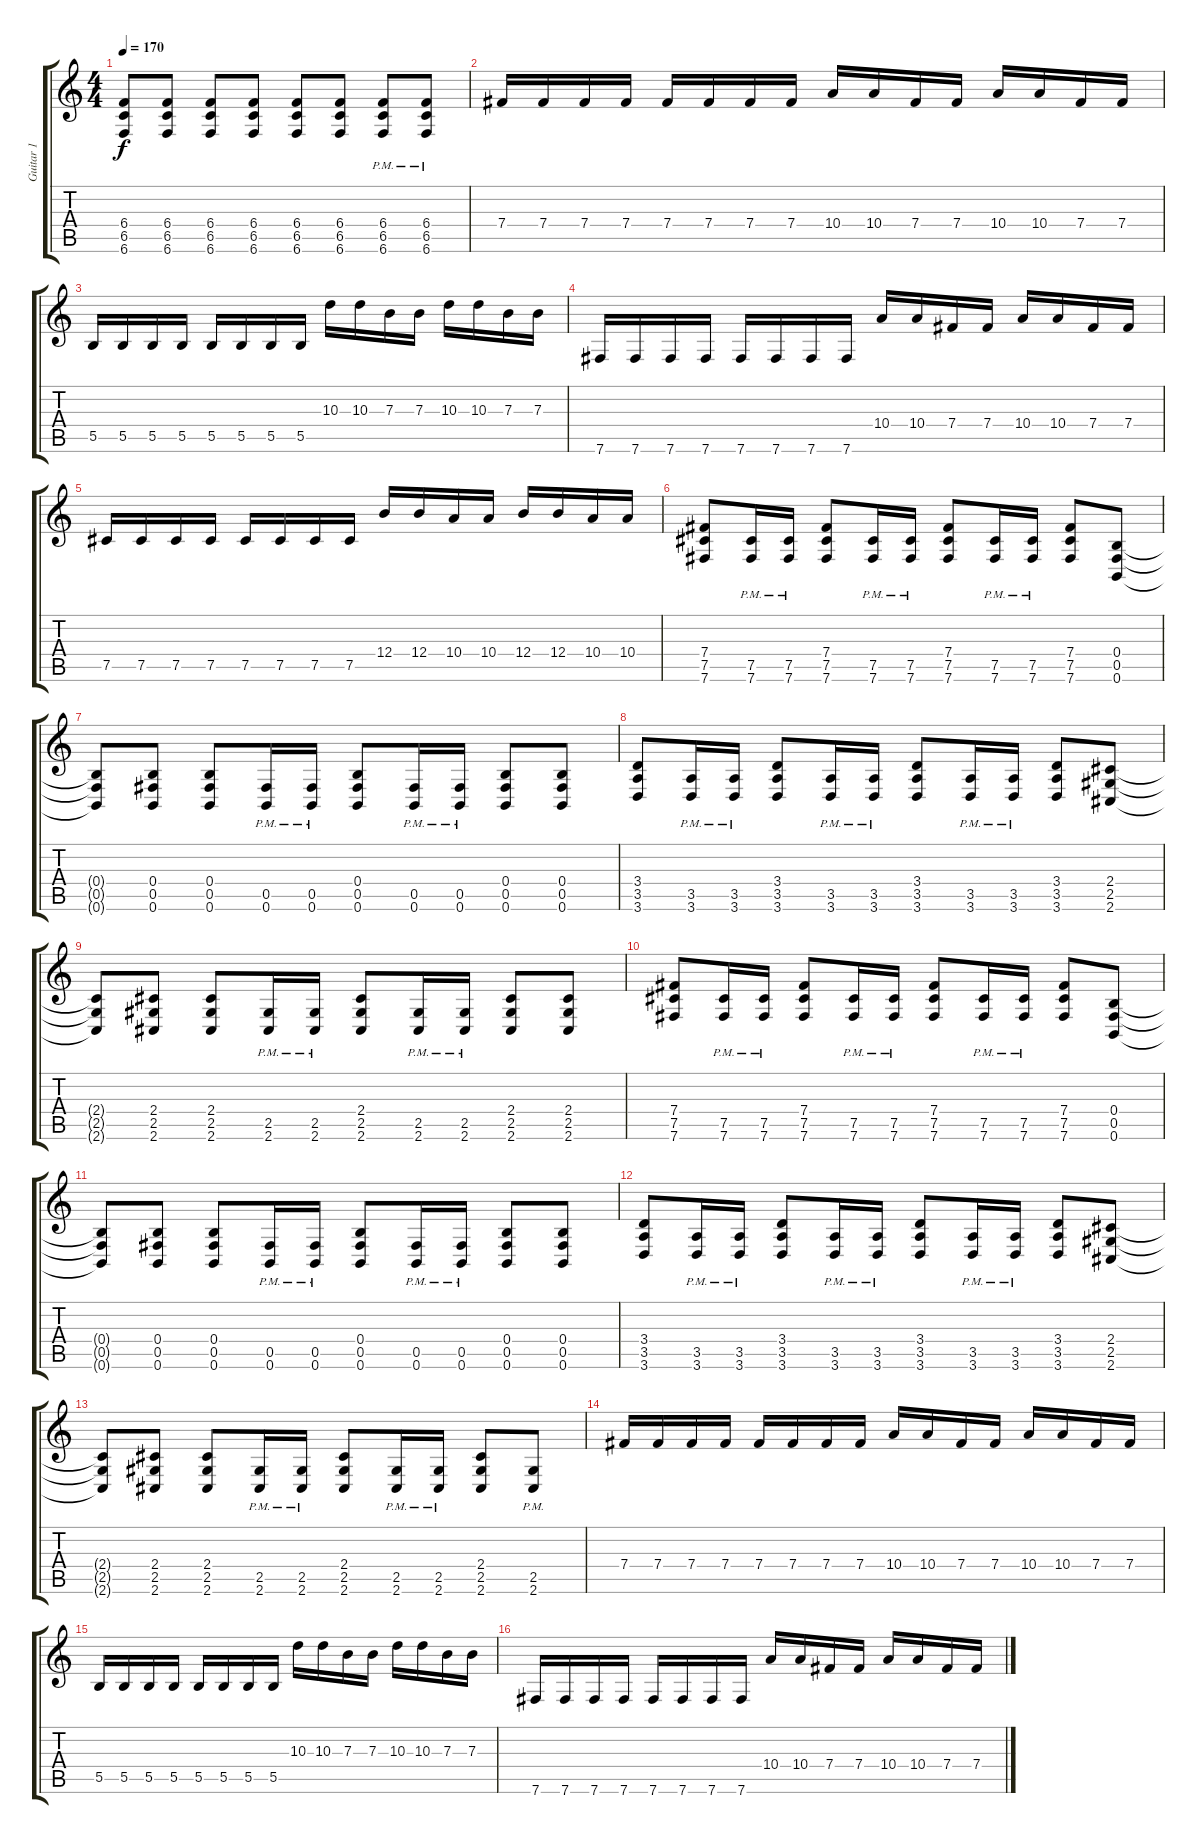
\track ("Guitar 1" "Guitar 1") {instrument distortionguitar}
\staff {score tabs}
\tuning (Db4 Ab3 E3 B2 Gb2 B1) {hide}
\ts (4 4)
\tempo 170
\clef g2
\ks c
(6.4 6.5 6.6).8{dy f} (6.4 6.5 6.6).8 (6.4 6.5 6.6).8 (6.4 6.5 6.6).8 (6.4 6.5 6.6).8 (6.4 6.5 6.6).8 (6.4{pm} 6.5{pm} 6.6{pm}).8 (6.4{pm} 6.5{pm} 6.6{pm}).8 |
7.4.16 7.4.16 7.4.16 7.4.16 7.4.16 7.4.16 7.4.16 7.4.16 10.4.16 10.4.16 7.4.16 7.4.16 10.4.16 10.4.16 7.4.16 7.4.16 |
5.5.16 5.5.16 5.5.16 5.5.16 5.5.16 5.5.16 5.5.16 5.5.16 10.3.16 10.3.16 7.3.16 7.3.16 10.3.16 10.3.16 7.3.16 7.3.16 |
7.6.16 7.6.16 7.6.16 7.6.16 7.6.16 7.6.16 7.6.16 7.6.16 10.4.16 10.4.16 7.4.16 7.4.16 10.4.16 10.4.16 7.4.16 7.4.16 |
7.5.16 7.5.16 7.5.16 7.5.16 7.5.16 7.5.16 7.5.16 7.5.16 12.4.16 12.4.16 10.4.16 10.4.16 12.4.16 12.4.16 10.4.16 10.4.16 |
(7.4 7.5 7.6).8 (7.5{pm} 7.6{pm}).16 (7.5{pm} 7.6{pm}).16 (7.4 7.5 7.6).8 (7.5{pm} 7.6{pm}).16 (7.5{pm} 7.6{pm}).16 (7.4 7.5 7.6).8 (7.5{pm} 7.6{pm}).16 (7.5{pm} 7.6{pm}).16 (7.4 7.5 7.6).8 (0.4 0.5 0.6).8 |
(0.4{t} 0.5{t} 0.6{t}).8 (0.4 0.5 0.6).8 (0.4 0.5 0.6).8 (0.5{pm} 0.6{pm}).16 (0.5{pm} 0.6{pm}).16 (0.4 0.5 0.6).8 (0.5{pm} 0.6{pm}).16 (0.5{pm} 0.6{pm}).16 (0.4 0.5 0.6).8 (0.4 0.5 0.6).8 |
(3.4 3.5 3.6).8 (3.5{pm} 3.6{pm}).16 (3.5{pm} 3.6{pm}).16 (3.4 3.5 3.6).8 (3.5{pm} 3.6{pm}).16 (3.5{pm} 3.6{pm}).16 (3.4 3.5 3.6).8 (3.5{pm} 3.6{pm}).16 (3.5{pm} 3.6{pm}).16 (3.4 3.5 3.6).8 (2.4 2.5 2.6).8 |
(2.4{t} 2.5{t} 2.6{t}).8 (2.4 2.5 2.6).8 (2.4 2.5 2.6).8 (2.5{pm} 2.6{pm}).16 (2.5{pm} 2.6{pm}).16 (2.4 2.5 2.6).8 (2.5{pm} 2.6{pm}).16 (2.5{pm} 2.6{pm}).16 (2.4 2.5 2.6).8 (2.4 2.5 2.6).8 |
(7.4 7.5 7.6).8 (7.5{pm} 7.6{pm}).16 (7.5{pm} 7.6{pm}).16 (7.4 7.5 7.6).8 (7.5{pm} 7.6{pm}).16 (7.5{pm} 7.6{pm}).16 (7.4 7.5 7.6).8 (7.5{pm} 7.6{pm}).16 (7.5{pm} 7.6{pm}).16 (7.4 7.5 7.6).8 (0.4 0.5 0.6).8 |
(0.4{t} 0.5{t} 0.6{t}).8 (0.4 0.5 0.6).8 (0.4 0.5 0.6).8 (0.5{pm} 0.6{pm}).16 (0.5{pm} 0.6{pm}).16 (0.4 0.5 0.6).8 (0.5{pm} 0.6{pm}).16 (0.5{pm} 0.6{pm}).16 (0.4 0.5 0.6).8 (0.4 0.5 0.6).8 |
(3.4 3.5 3.6).8 (3.5{pm} 3.6{pm}).16 (3.5{pm} 3.6{pm}).16 (3.4 3.5 3.6).8 (3.5{pm} 3.6{pm}).16 (3.5{pm} 3.6{pm}).16 (3.4 3.5 3.6).8 (3.5{pm} 3.6{pm}).16 (3.5{pm} 3.6{pm}).16 (3.4 3.5 3.6).8 (2.4 2.5 2.6).8 |
(2.4{t} 2.5{t} 2.6{t}).8 (2.4 2.5 2.6).8 (2.4 2.5 2.6).8 (2.5{pm} 2.6{pm}).16 (2.5{pm} 2.6{pm}).16 (2.4 2.5 2.6).8 (2.5{pm} 2.6{pm}).16 (2.5{pm} 2.6{pm}).16 (2.4 2.5 2.6).8 (2.5{pm} 2.6{pm}).8 |
7.4.16 7.4.16 7.4.16 7.4.16 7.4.16 7.4.16 7.4.16 7.4.16 10.4.16 10.4.16 7.4.16 7.4.16 10.4.16 10.4.16 7.4.16 7.4.16 |
5.5.16 5.5.16 5.5.16 5.5.16 5.5.16 5.5.16 5.5.16 5.5.16 10.3.16 10.3.16 7.3.16 7.3.16 10.3.16 10.3.16 7.3.16 7.3.16 |
7.6.16 7.6.16 7.6.16 7.6.16 7.6.16 7.6.16 7.6.16 7.6.16 10.4.16 10.4.16 7.4.16 7.4.16 10.4.16 10.4.16 7.4.16 7.4.16
